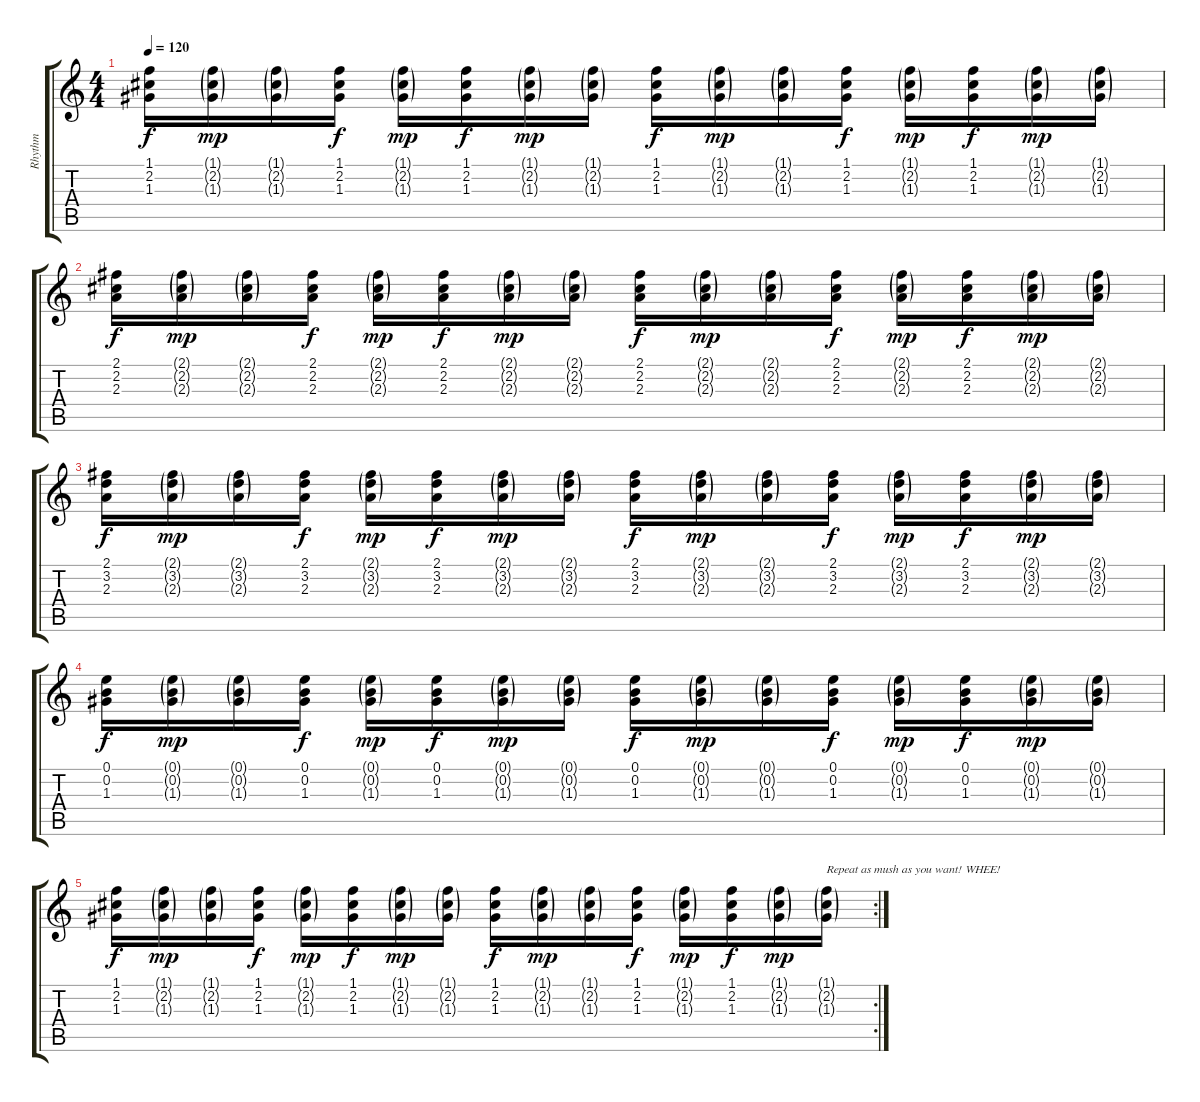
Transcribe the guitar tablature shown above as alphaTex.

\track ("Rhythm" "Rhythm") {instrument acousticguitarnylon}
\staff {score tabs}
\tuning (E4 B3 G3 D3 A2 E2) {hide}
\ts (4 4)
\tempo 120
\clef g2
\ks c
(1.1 2.2 1.3).16{dy f} (1.1{g} 2.2{g} 1.3{g}).16{dy mp} (1.1{g} 2.2{g} 1.3{g}).16 (1.1 2.2 1.3).16{dy f} (1.1{g} 2.2{g} 1.3{g}).16{dy mp} (1.1 2.2 1.3).16{dy f} (1.1{g} 2.2{g} 1.3{g}).16{dy mp} (1.1{g} 2.2{g} 1.3{g}).16 (1.1 2.2 1.3).16{dy f} (1.1{g} 2.2{g} 1.3{g}).16{dy mp} (1.1{g} 2.2{g} 1.3{g}).16 (1.1 2.2 1.3).16{dy f} (1.1{g} 2.2{g} 1.3{g}).16{dy mp} (1.1 2.2 1.3).16{dy f} (1.1{g} 2.2{g} 1.3{g}).16{dy mp} (1.1{g} 2.2{g} 1.3{g}).16 |
(2.1 2.2 2.3).16{dy f} (2.1{g} 2.2{g} 2.3{g}).16{dy mp} (2.1{g} 2.2{g} 2.3{g}).16 (2.1 2.2 2.3).16{dy f} (2.1{g} 2.2{g} 2.3{g}).16{dy mp} (2.1 2.2 2.3).16{dy f} (2.1{g} 2.2{g} 2.3{g}).16{dy mp} (2.1{g} 2.2{g} 2.3{g}).16 (2.1 2.2 2.3).16{dy f} (2.1{g} 2.2{g} 2.3{g}).16{dy mp} (2.1{g} 2.2{g} 2.3{g}).16 (2.1 2.2 2.3).16{dy f} (2.1{g} 2.2{g} 2.3{g}).16{dy mp} (2.1 2.2 2.3).16{dy f} (2.1{g} 2.2{g} 2.3{g}).16{dy mp} (2.1{g} 2.2{g} 2.3{g}).16 |
(2.1 3.2 2.3).16{dy f} (2.1{g} 3.2{g} 2.3{g}).16{dy mp} (2.1{g} 3.2{g} 2.3{g}).16 (2.1 3.2 2.3).16{dy f} (2.1{g} 3.2{g} 2.3{g}).16{dy mp} (2.1 3.2 2.3).16{dy f} (2.1{g} 3.2{g} 2.3{g}).16{dy mp} (2.1{g} 3.2{g} 2.3{g}).16 (2.1 3.2 2.3).16{dy f} (2.1{g} 3.2{g} 2.3{g}).16{dy mp} (2.1{g} 3.2{g} 2.3{g}).16 (2.1 3.2 2.3).16{dy f} (2.1{g} 3.2{g} 2.3{g}).16{dy mp} (2.1 3.2 2.3).16{dy f} (2.1{g} 3.2{g} 2.3{g}).16{dy mp} (2.1{g} 3.2{g} 2.3{g}).16 |
(0.1 0.2 1.3).16{dy f} (0.1{g} 0.2{g} 1.3{g}).16{dy mp} (0.1{g} 0.2{g} 1.3{g}).16 (0.1 0.2 1.3).16{dy f} (0.1{g} 0.2{g} 1.3{g}).16{dy mp} (0.1 0.2 1.3).16{dy f} (0.1{g} 0.2{g} 1.3{g}).16{dy mp} (0.1{g} 0.2{g} 1.3{g}).16 (0.1 0.2 1.3).16{dy f} (0.1{g} 0.2{g} 1.3{g}).16{dy mp} (0.1{g} 0.2{g} 1.3{g}).16 (0.1 0.2 1.3).16{dy f} (0.1{g} 0.2{g} 1.3{g}).16{dy mp} (0.1 0.2 1.3).16{dy f} (0.1{g} 0.2{g} 1.3{g}).16{dy mp} (0.1{g} 0.2{g} 1.3{g}).16 |
\rc 2
(1.1 2.2 1.3).16{dy f} (1.1{g} 2.2{g} 1.3{g}).16{dy mp} (1.1{g} 2.2{g} 1.3{g}).16 (1.1 2.2 1.3).16{dy f} (1.1{g} 2.2{g} 1.3{g}).16{dy mp} (1.1 2.2 1.3).16{dy f} (1.1{g} 2.2{g} 1.3{g}).16{dy mp} (1.1{g} 2.2{g} 1.3{g}).16 (1.1 2.2 1.3).16{dy f} (1.1{g} 2.2{g} 1.3{g}).16{dy mp} (1.1{g} 2.2{g} 1.3{g}).16 (1.1 2.2 1.3).16{dy f} (1.1{g} 2.2{g} 1.3{g}).16{dy mp} (1.1 2.2 1.3).16{dy f} (1.1{g} 2.2{g} 1.3{g}).16{dy mp} (1.1{g} 2.2{g} 1.3{g}).16{txt "Repeat as mush as you want! WHEE!"}
